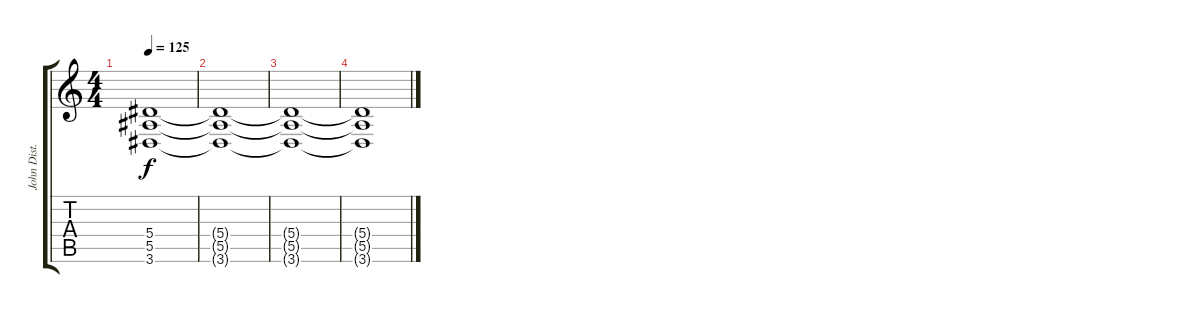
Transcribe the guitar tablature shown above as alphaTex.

\track ("John Dist." "John Dist.") {instrument distortionguitar}
\staff {score tabs}
\tuning (C4 G3 Eb3 Bb2 F2 C2) {hide}
\ts (4 4)
\tempo 125
\clef g2
\ks c
(5.4 5.5 3.6).1{dy f} |
(5.4{t} 5.5{t} 3.6{t}).1{volume 0} |
(5.4{t} 5.5{t} 3.6{t}).1 |
(5.4{t} 5.5{t} 3.6{t}).1
